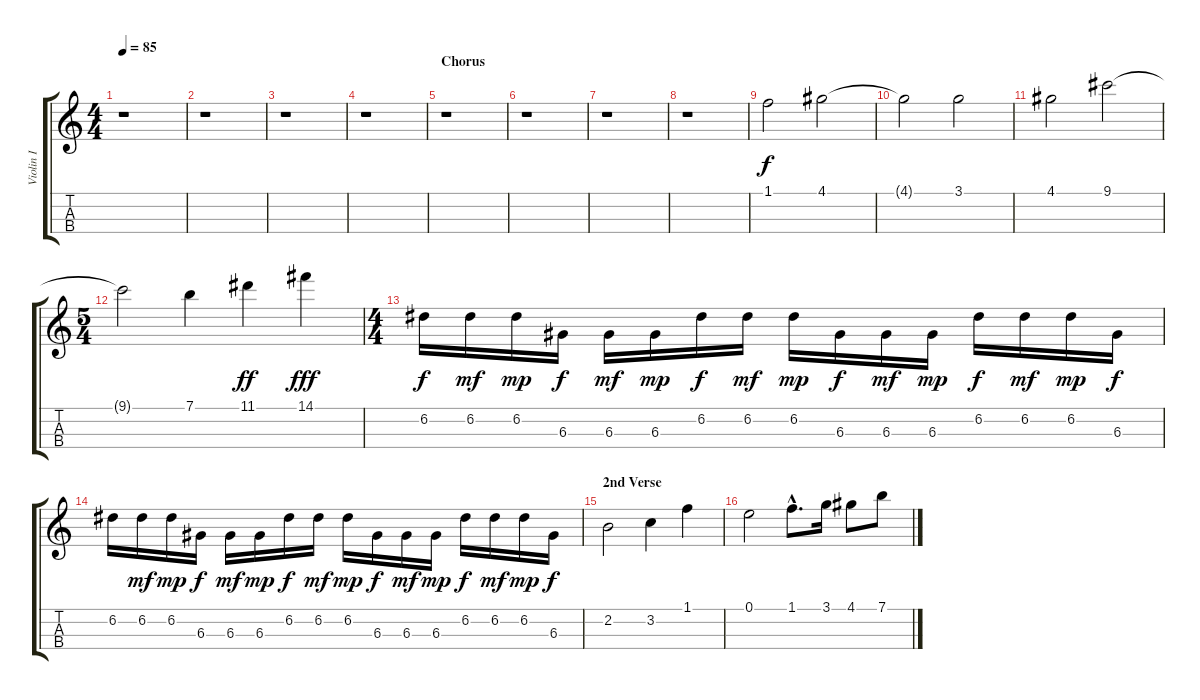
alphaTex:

\track ("Violin I" "Violin I") {instrument violin}
\staff {score tabs}
\tuning (E5 A4 D4 G3) {hide}
\ts (4 4)
\tempo 85
\clef g2
\ks c
r.1{dy f} |
r.1 |
r.1 |
r.1 |
\section ("" "Chorus")
r.1 |
r.1 |
r.1 |
r.1 |
1.1.2{volume 12} 4.1.2 |
4.1{t}.2 3.1.2 |
4.1.2 9.1.2 |
\ts (5 4)
9.1{t}.2 7.1.4 11.1.4{dy ff} 14.1.4{dy fff} |
\ts (4 4)
6.2.16{dy f} 6.2.16{dy mf} 6.2.16{dy mp} 6.3.16{dy f} 6.3.16{dy mf} 6.3.16{dy mp} 6.2.16{dy f} 6.2.16{dy mf} 6.2.16{dy mp} 6.3.16{dy f} 6.3.16{dy mf} 6.3.16{dy mp} 6.2.16{dy f} 6.2.16{dy mf} 6.2.16{dy mp} 6.3.16{dy f} |
6.2.16 6.2.16{dy mf} 6.2.16{dy mp} 6.3.16{dy f} 6.3.16{dy mf} 6.3.16{dy mp} 6.2.16{dy f} 6.2.16{dy mf} 6.2.16{dy mp} 6.3.16{dy f} 6.3.16{dy mf} 6.3.16{dy mp} 6.2.16{dy f} 6.2.16{dy mf} 6.2.16{dy mp} 6.3.16{dy f} |
\section ("" "2nd Verse")
2.2.2 3.2.4 1.1.4 |
0.1.2 1.1{hac}.8{d} 3.1.16 4.1.8 7.1.8
